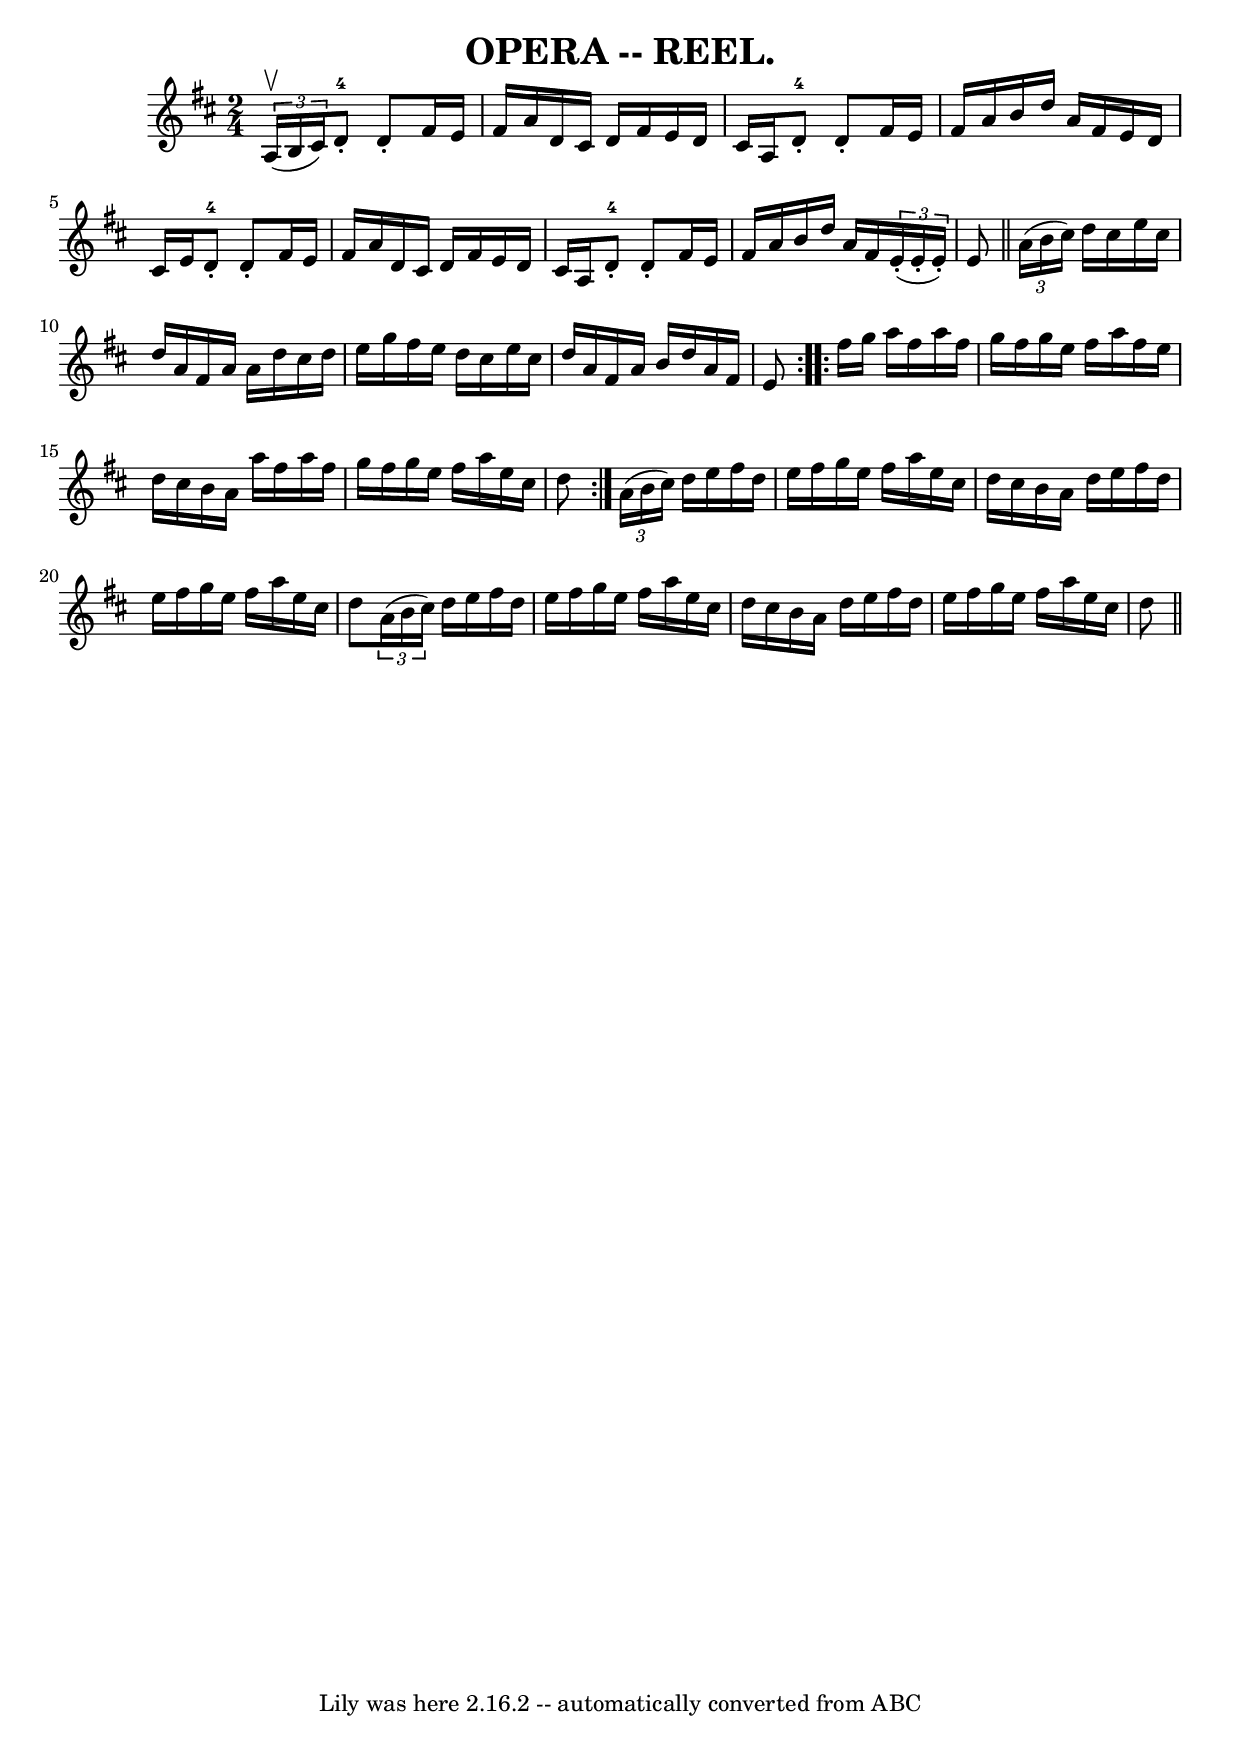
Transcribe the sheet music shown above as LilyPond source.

\version "2.7.40"
\include "Mammoth.ily"
\header {
	crossRefNumber = "3"
	footnotes = ""
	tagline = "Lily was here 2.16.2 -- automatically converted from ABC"
	title = "OPERA -- REEL."
}
voicedefault =  {


\time 2/4 
\key d \major   \times 2/3 { a16^\upbow(b16 cis'16) } 
|
 d'8-4-. d'8 -. fis'16 e'16 fis'16 a'16  |
   
d'16 cis'16 d'16 fis'16 e'16 d'16 cis'16 a16  |
   
d'8-4-. d'8 -. fis'16 e'16 fis'16 a'16  |
 b'16    
d''16 a'16 fis'16 e'16 d'16 cis'16 e'16  |
 d'8 
-4-. d'8 -. fis'16 e'16 fis'16 a'16  |
 d'16 cis'16   
 d'16 fis'16 e'16 d'16 cis'16 a16  |
 d'8-4-. d'8 
-. fis'16 e'16 fis'16 a'16  |
 b'16 d''16 a'16    
fis'16    \times 2/3 { e'16 (-. e'16 -. e'16 -.) } e'8  \bar "||"     
\repeat volta 2 {   \times 2/3 { a'16 (b'16 cis''16) } |
   
d''16 cis''16 e''16 cis''16 d''16 a'16 fis'16 a'16  
|
 a'16 d''16 cis''16 d''16 e''16 g''16 fis''16    
e''16  |
 d''16 cis''16 e''16 cis''16 d''16 a'16    
fis'16 a'16  |
 b'16 d''16 a'16 fis'16 e'8  }     
\repeat volta 2 { fis''16 g''16  |
 a''16 fis''16 a''16    
fis''16 g''16 fis''16 g''16 e''16  |
 fis''16 a''16    
fis''16 e''16 d''16 cis''16 b'16 a'16  |
 a''16    
fis''16 a''16 fis''16 g''16 fis''16 g''16 e''16  |
   
fis''16 a''16 e''16 cis''16 d''8  }     \times 2/3 { a'16 (
b'16 cis''16) } |
 d''16 e''16 fis''16 d''16 e''16    
fis''16 g''16 e''16  |
 fis''16 a''16 e''16 cis''16    
d''16 cis''16 b'16 a'16  |
 d''16 e''16 fis''16 d''16 
 e''16 fis''16 g''16 e''16  |
 fis''16 a''16 e''16    
cis''16 d''8    \times 2/3 { a'16 (b'16 cis''16) } |
     
d''16 e''16 fis''16 d''16 e''16 fis''16 g''16 e''16  
|
 fis''16 a''16 e''16 cis''16 d''16 cis''16 b'16    
a'16  |
 d''16 e''16 fis''16 d''16 e''16 fis''16    
g''16 e''16  |
 fis''16 a''16 e''16 cis''16 d''8  
\bar "||"   
}

\score{
    <<

	\context Staff="default"
	{
	    \voicedefault 
	}

    >>
	\layout {
	}
	\midi {}
}
